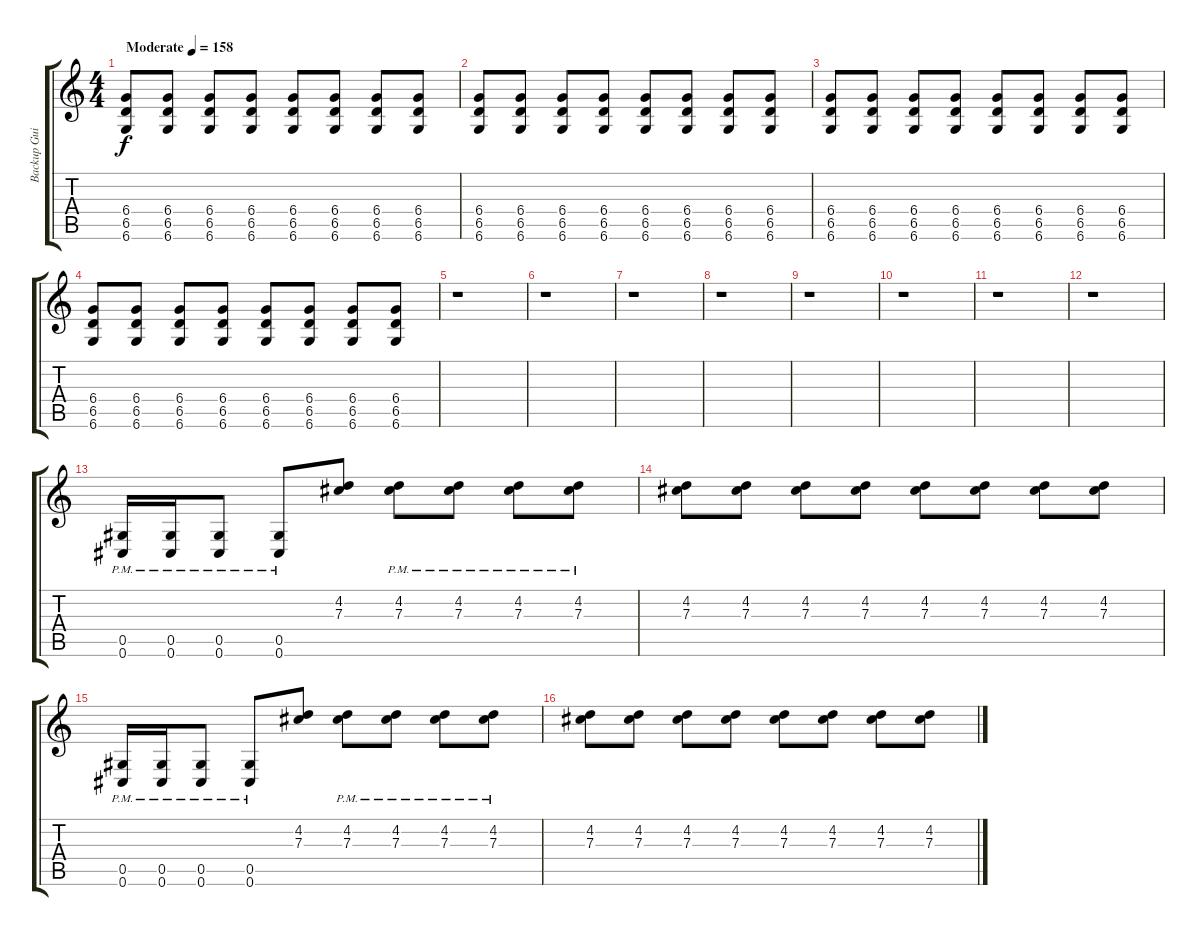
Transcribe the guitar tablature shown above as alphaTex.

\track ("Backup Guitar" "Backup Gui") {instrument distortionguitar}
\staff {score tabs}
\tuning (Eb4 Bb3 Gb3 Db3 Ab2 Db2) {hide}
\ts (4 4)
\tempo (158 "Moderate")
\clef g2
\ks c
(6.4 6.5 6.6).8{dy f instrument distortionguitar} (6.4 6.5 6.6).8 (6.4 6.5 6.6).8 (6.4 6.5 6.6).8 (6.4 6.5 6.6).8 (6.4 6.5 6.6).8 (6.4 6.5 6.6).8 (6.4 6.5 6.6).8 |
(6.4 6.5 6.6).8 (6.4 6.5 6.6).8 (6.4 6.5 6.6).8 (6.4 6.5 6.6).8 (6.4 6.5 6.6).8 (6.4 6.5 6.6).8 (6.4 6.5 6.6).8 (6.4 6.5 6.6).8 |
(6.4 6.5 6.6).8 (6.4 6.5 6.6).8 (6.4 6.5 6.6).8 (6.4 6.5 6.6).8 (6.4 6.5 6.6).8 (6.4 6.5 6.6).8 (6.4 6.5 6.6).8 (6.4 6.5 6.6).8 |
(6.4 6.5 6.6).8 (6.4 6.5 6.6).8 (6.4 6.5 6.6).8 (6.4 6.5 6.6).8 (6.4 6.5 6.6).8 (6.4 6.5 6.6).8 (6.4 6.5 6.6).8 (6.4 6.5 6.6).8 |
r.1 |
r.1 |
r.1 |
r.1 |
r.1 |
r.1 |
r.1 |
r.1 |
(0.5 0.6{pm}).16 (0.5 0.6{pm}).16 (0.5 0.6{pm}).8 (0.5 0.6{pm}).8 (4.2 7.3).8 (4.2 7.3{pm}).8 (4.2 7.3{pm}).8 (4.2 7.3{pm}).8 (4.2 7.3{pm}).8 |
(4.2 7.3).8 (4.2 7.3).8 (4.2 7.3).8 (4.2 7.3).8 (4.2 7.3).8 (4.2 7.3).8 (4.2 7.3).8 (4.2 7.3).8 |
(0.5 0.6{pm}).16 (0.5 0.6{pm}).16 (0.5 0.6{pm}).8 (0.5 0.6{pm}).8 (4.2 7.3).8 (4.2 7.3{pm}).8 (4.2 7.3{pm}).8 (4.2 7.3{pm}).8 (4.2 7.3{pm}).8 |
(4.2 7.3).8 (4.2 7.3).8 (4.2 7.3).8 (4.2 7.3).8 (4.2 7.3).8 (4.2 7.3).8 (4.2 7.3).8 (4.2 7.3).8
